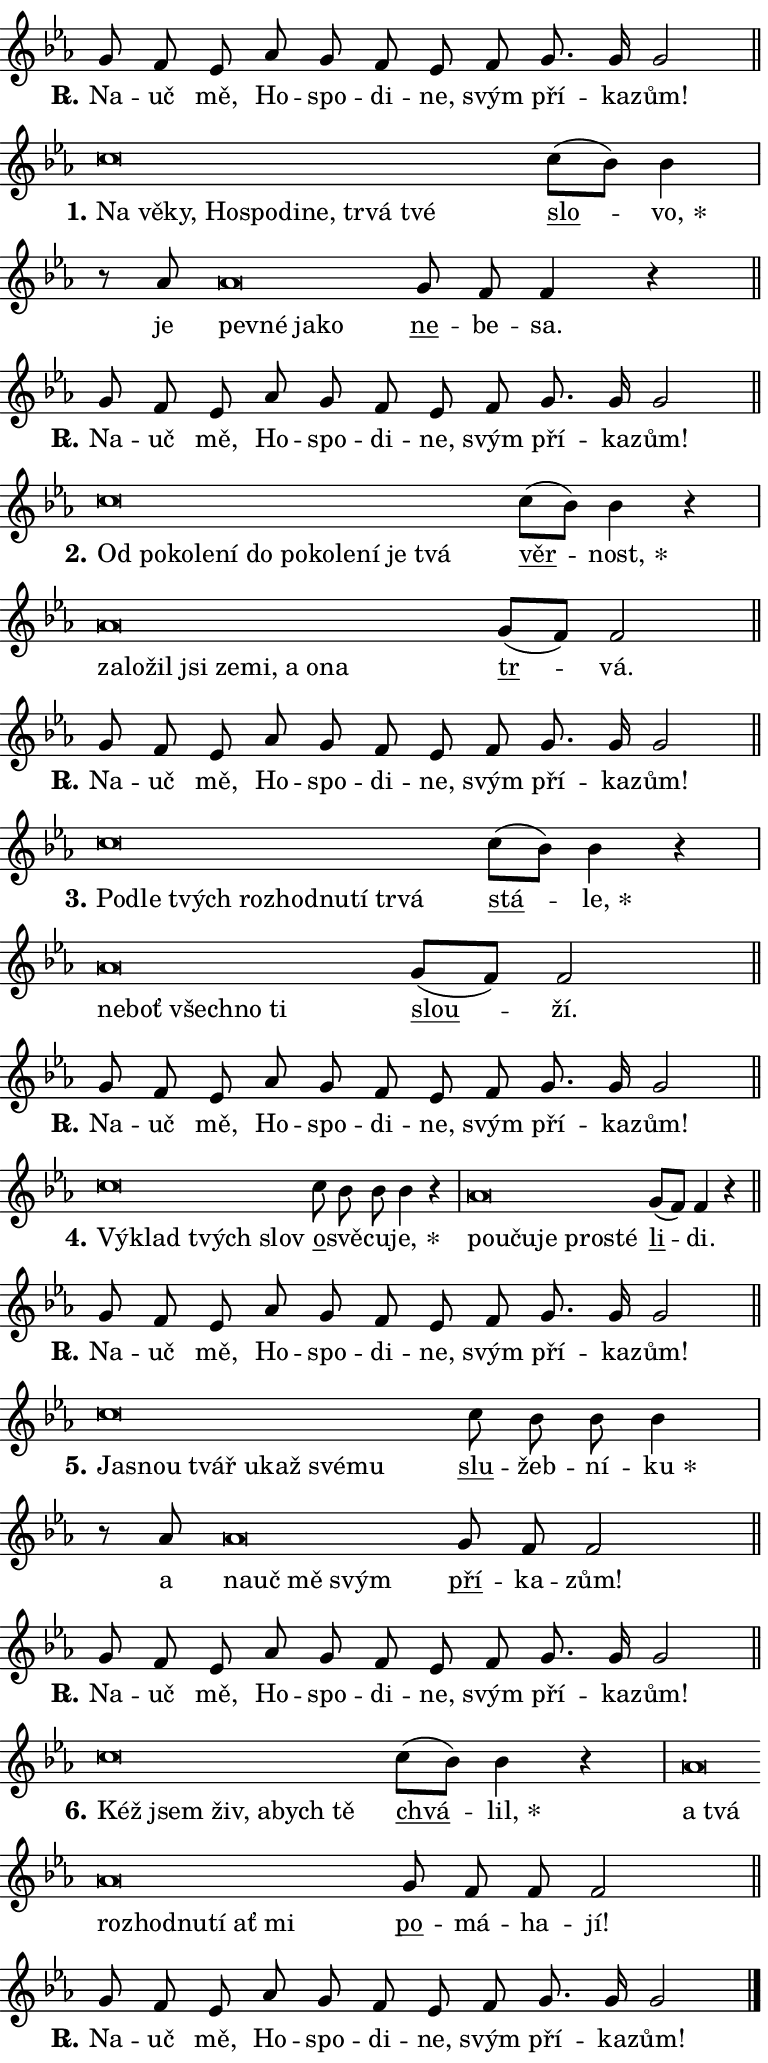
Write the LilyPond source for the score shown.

\version "2.24.0"
\header { tagline = "" }
\paper {
  indent = 0\cm
  top-margin = 0\cm
  right-margin = 0.13\cm % to fit lyric hyphens
  bottom-margin = 0\cm
  left-margin = 0\cm
  paper-width = 13\cm
  page-breaking = #ly:one-page-breaking
  system-system-spacing.basic-distance = #11
  score-system-spacing.basic-distance = #11
  ragged-last = ##f
}


%% Author: Thomas Morley
%% https://lists.gnu.org/archive/html/lilypond-user/2020-05/msg00002.html
#(define (line-position grob)
"Returns position of @var[grob} in current system:
   @code{'start}, if at first time-step
   @code{'end}, if at last time-step
   @code{'middle} otherwise
"
  (let* ((col (ly:item-get-column grob))
         (ln (ly:grob-object col 'left-neighbor))
         (rn (ly:grob-object col 'right-neighbor))
         (col-to-check-left (if (ly:grob? ln) ln col))
         (col-to-check-right (if (ly:grob? rn) rn col))
         (break-dir-left
           (and
             (ly:grob-property col-to-check-left 'non-musical #f)
             (ly:item-break-dir col-to-check-left)))
         (break-dir-right
           (and
             (ly:grob-property col-to-check-right 'non-musical #f)
             (ly:item-break-dir col-to-check-right))))
        (cond ((eqv? 1 break-dir-left) 'start)
              ((eqv? -1 break-dir-right) 'end)
              (else 'middle))))

#(define (tranparent-at-line-position vctor)
  (lambda (grob)
  "Relying on @code{line-position} select the relevant enry from @var{vctor}.
Used to determine transparency,"
    (case (line-position grob)
      ((end) (not (vector-ref vctor 0)))
      ((middle) (not (vector-ref vctor 1)))
      ((start) (not (vector-ref vctor 2))))))

noteHeadBreakVisibility =
#(define-music-function (break-visibility)(vector?)
"Makes @code{NoteHead}s transparent relying on @var{break-visibility}"
#{
  \override NoteHead.transparent =
    #(tranparent-at-line-position break-visibility)
#})

#(define delete-ledgers-for-transparent-note-heads
  (lambda (grob)
    "Reads whether a @code{NoteHead} is transparent.
If so this @code{NoteHead} is removed from @code{'note-heads} from
@var{grob}, which is supposed to be @code{LedgerLineSpanner}.
As a result ledgers are not printed for this @code{NoteHead}"
    (let* ((nhds-array (ly:grob-object grob 'note-heads))
           (nhds-list
             (if (ly:grob-array? nhds-array)
                 (ly:grob-array->list nhds-array)
                 '()))
           ;; Relies on the transparent-property being done before
           ;; Staff.LedgerLineSpanner.after-line-breaking is executed.
           ;; This is fragile ...
           (to-keep
             (remove
               (lambda (nhd)
                 (ly:grob-property nhd 'transparent #f))
               nhds-list)))
      ;; TODO find a better method to iterate over grob-arrays, similiar
      ;; to filter/remove etc for lists
      ;; For now rebuilt from scratch
      (set! (ly:grob-object grob 'note-heads)  '())
      (for-each
        (lambda (nhd)
          (ly:pointer-group-interface::add-grob grob 'note-heads nhd))
        to-keep))))

squashNotes = {
  \override NoteHead.X-extent = #'(-0.2 . 0.2)
  \override NoteHead.Y-extent = #'(-0.75 . 0)
  \override NoteHead.stencil =
    #(lambda (grob)
       (let ((pos (ly:grob-property grob 'staff-position)))
         (begin
           (if (< pos -7) (display "ERROR: Lower brevis then expected\n") (display ""))
           (if (<= pos -6) ly:text-interface::print ly:note-head::print))))
}
unSquashNotes = {
  \revert NoteHead.X-extent
  \revert NoteHead.Y-extent
  \revert NoteHead.stencil
}

hideNotes = \noteHeadBreakVisibility #begin-of-line-visible
unHideNotes = \noteHeadBreakVisibility #all-visible

% work-around for resetting accidentals
% https://lilypond.org/doc/v2.23/Documentation/notation/displaying-rhythms#unmetered-music
cadenzaMeasure = {
  \cadenzaOff
  \partial 1024 s1024
  \cadenzaOn
}

#(define-markup-command (accent layout props text) (markup?)
  "Underline accented syllable"
  (interpret-markup layout props
    #{\markup \override #'(offset . 4.3) \underline { #text }#}))

responsum = \markup \concat {
  "R" \hspace #-1.05 \path #0.1 #'((moveto 0 0.07) (lineto 0.9 0.8)) \hspace #0.05 "."
}

spaceSize = #0.6828661417322834 % exact space size for TeX Gyre Schola

\layout {
  \context {
    \Staff
    \remove "Time_signature_engraver"
    \override LedgerLineSpanner.after-line-breaking = #delete-ledgers-for-transparent-note-heads
  }
  \context {
    \Lyrics {
      \override LyricSpace.minimum-distance = \spaceSize
      \override LyricText.font-name = #"TeX Gyre Schola"
      \override LyricText.font-size = 1
      \override StanzaNumber.font-name = #"TeX Gyre Schola Bold"
      \override StanzaNumber.font-size = 1
    }
  }
  \context {
    \Score 
    \override NoteHead.text =
      #(lambda (grob) 
        (let ((pos (ly:grob-property grob 'staff-position)))
          #{\markup {
            \combine
              \halign #-0.55 \raise #(if (= pos -6) 0 0.5) \override #'(thickness . 2) \draw-line #'(3.2 . 0)
              \musicglyph "noteheads.sM1"
          }#}))
  }
}

% magnetic-lyrics.ily
%
%   written by
%     Jean Abou Samra <jean@abou-samra.fr>
%     Werner Lemberg <wl@gnu.org>
%
%   adapted by
%     Jiri Hon <jiri.hon@gmail.com>
%
% Version 2022-Apr-15

% https://www.mail-archive.com/lilypond-user@gnu.org/msg149350.html

#(define (Left_hyphen_pointer_engraver context)
   "Collect syllable-hyphen-syllable occurrences in lyrics and store
them in properties.  This engraver only looks to the left.  For
example, if the lyrics input is @code{foo -- bar}, it does the
following.

@itemize @bullet
@item
Set the @code{text} property of the @code{LyricHyphen} grob between
@q{foo} and @q{bar} to @code{foo}.

@item
Set the @code{left-hyphen} property of the @code{LyricText} grob with
text @q{foo} to the @code{LyricHyphen} grob between @q{foo} and
@q{bar}.
@end itemize

Use this auxiliary engraver in combination with the
@code{lyric-@/text::@/apply-@/magnetic-@/offset!} hook."
   (let ((hyphen #f)
         (text #f))
     (make-engraver
      (acknowledgers
       ((lyric-syllable-interface engraver grob source-engraver)
        (set! text grob)))
      (end-acknowledgers
       ((lyric-hyphen-interface engraver grob source-engraver)
        ;(when (not (grob::has-interface grob 'lyric-space-interface))
          (set! hyphen grob)));)
      ((stop-translation-timestep engraver)
       (when (and text hyphen)
         (ly:grob-set-object! text 'left-hyphen hyphen))
       (set! text #f)
       (set! hyphen #f)))))

#(define (lyric-text::apply-magnetic-offset! grob)
   "If the space between two syllables is less than the value in
property @code{LyricText@/.details@/.squash-threshold}, move the right
syllable to the left so that it gets concatenated with the left
syllable.

Use this function as a hook for
@code{LyricText@/.after-@/line-@/breaking} if the
@code{Left_@/hyphen_@/pointer_@/engraver} is active."
   (let ((hyphen (ly:grob-object grob 'left-hyphen #f)))
     (when hyphen
       (let ((left-text (ly:spanner-bound hyphen LEFT)))
         (when (grob::has-interface left-text 'lyric-syllable-interface)
           (let* ((common (ly:grob-common-refpoint grob left-text X))
                  (this-x-ext (ly:grob-extent grob common X))
                  (left-x-ext
                   (begin
                     ;; Trigger magnetism for left-text.
                     (ly:grob-property left-text 'after-line-breaking)
                     (ly:grob-extent left-text common X)))
                  ;; `delta` is the gap width between two syllables.
                  (delta (- (interval-start this-x-ext)
                            (interval-end left-x-ext)))
                  (details (ly:grob-property grob 'details))
                  (threshold (assoc-get 'squash-threshold details 0.2)))
             (when (< delta threshold)
               (let* (;; We have to manipulate the input text so that
                      ;; ligatures crossing syllable boundaries are not
                      ;; disabled.  For languages based on the Latin
                      ;; script this is essentially a beautification.
                      ;; However, for non-Western scripts it can be a
                      ;; necessity.
                      (lt (ly:grob-property left-text 'text))
                      (rt (ly:grob-property grob 'text))
                      (is-space (grob::has-interface hyphen 'lyric-space-interface))
                      (space (if is-space " " ""))
                      (extra-delta (if is-space spaceSize 0))
                      ;; Append new syllable.
                      (ltrt-space (if (and (string? lt) (string? rt))
                                (string-append lt space rt)
                                (make-concat-markup (list lt space rt))))
                      ;; Right-align `ltrt` to the right side.
                      (ltrt-space-markup (grob-interpret-markup
                               grob
                               (make-translate-markup
                                (cons (interval-length this-x-ext) 0)
                                (make-right-align-markup ltrt-space)))))
                 (begin
                   ;; Don't print `left-text`.
                   (ly:grob-set-property! left-text 'stencil #f)
                   ;; Set text and stencil (which holds all collected
                   ;; syllables so far) and shift it to the left.
                   (ly:grob-set-property! grob 'text ltrt-space)
                   (ly:grob-set-property! grob 'stencil ltrt-space-markup)
                   (ly:grob-translate-axis! grob (- (- delta extra-delta)) X))))))))))


#(define (lyric-hyphen::displace-bounds-first grob)
   ;; Make very sure this callback isn't triggered too early.
   (let ((left (ly:spanner-bound grob LEFT))
         (right (ly:spanner-bound grob RIGHT)))
     (ly:grob-property left 'after-line-breaking)
     (ly:grob-property right 'after-line-breaking)
     (ly:lyric-hyphen::print grob)))

squashThreshold = #0.4

\layout {
  \context {
    \Lyrics
    \consists #Left_hyphen_pointer_engraver
    \override LyricText.after-line-breaking =
      #lyric-text::apply-magnetic-offset!
    \override LyricHyphen.stencil = #lyric-hyphen::displace-bounds-first
    \override LyricText.details.squash-threshold = \squashThreshold
    \override LyricHyphen.minimum-distance = 0
    \override LyricHyphen.minimum-length = \squashThreshold
  }
}

squashText = \override LyricText.details.squash-threshold = 9999
unSquashText = \override LyricText.details.squash-threshold = \squashThreshold

leftText = \override LyricText.self-alignment-X = #LEFT
unLeftText = \revert LyricText.self-alignment-X

starOffset = #(lambda (grob) 
                (let ((x_offset (ly:self-alignment-interface::aligned-on-x-parent grob)))
                  (if (= x_offset 0) 0 (+ x_offset 1.2))))

star = #(define-music-function (syllable)(string?)
"Append star separator at the end of a syllable"
#{
  \once \override LyricText.X-offset = #starOffset
  \lyricmode { \markup {
    #syllable
    \override #'((font-name . "TeX Gyre Schola Bold")) \hspace #0.2 \lower #0.65 \larger "*"
  } }
#})

starAccent = #(define-music-function (syllable)(string?)
"Append star separator at the end of a syllable and make accent"
#{
  \once \override LyricText.X-offset = #starOffset
  \lyricmode { \markup {
    \accent #syllable
    \override #'((font-name . "TeX Gyre Schola Bold")) \hspace #0.2 \lower #0.65 \larger "*"
  } }
#})

breath = #(define-music-function (syllable)(string?)
"Append breathing indicator at the end of a syllable"
#{
  \lyricmode { \markup { #syllable "+" } }
#})

optionalBreath = #(define-music-function (syllable)(string?)
"Append optional breathing indicator at the end of a syllable"
#{
  \lyricmode { \markup { #syllable "(+)" } }
#})


\score {
    <<
        \new Voice = "melody" { \cadenzaOn \key es \major \relative { g'8 f es as g f \bar "" es f g8. g16 g2 \cadenzaMeasure \bar "||" \break } }
        \new Lyrics \lyricsto "melody" { \lyricmode { \set stanza = \responsum
Na -- uč mě, Ho -- spo -- di -- ne, svým pří -- ka -- zům! } }
    >>
    \layout {}
}

\score {
    <<
        \new Voice = "melody" { \cadenzaOn \key es \major \relative { \squashNotes c''\breve*1/16 \hideNotes \breve*1/16 \bar "" \breve*1/16 \bar "" \breve*1/16 \bar "" \breve*1/16 \bar "" \breve*1/16 \bar "" \breve*1/16 \bar "" \breve*1/16 \bar "" \breve*1/16 \breve*1/16 \bar "" \unHideNotes \unSquashNotes \bar "" c8[( bes)] bes4 \cadenzaMeasure \bar "|" r8 as8 \squashNotes as\breve*1/16 \hideNotes \breve*1/16 \bar "" \breve*1/16 \breve*1/16 \bar "" \unHideNotes \unSquashNotes \bar "" g8 f f4 r \cadenzaMeasure \bar "||" \break } }
        \new Lyrics \lyricsto "melody" { \lyricmode { \set stanza = "1."
\leftText Na \squashText vě -- ky, Ho -- spo -- di -- ne, tr -- vá tvé \unLeftText \unSquashText \markup \accent slo -- \star vo, je \leftText pev -- \squashText né ja -- ko \unLeftText \unSquashText \markup \accent ne -- be -- sa. } }
    >>
    \layout {}
}

\score {
    <<
        \new Voice = "melody" { \cadenzaOn \key es \major \relative { g'8 f es as g f \bar "" es f g8. g16 g2 \cadenzaMeasure \bar "||" \break } }
        \new Lyrics \lyricsto "melody" { \lyricmode { \set stanza = \responsum
Na -- uč mě, Ho -- spo -- di -- ne, svým pří -- ka -- zům! } }
    >>
    \layout {}
}

\score {
    <<
        \new Voice = "melody" { \cadenzaOn \key es \major \relative { \squashNotes c''\breve*1/16 \hideNotes \breve*1/16 \bar "" \breve*1/16 \bar "" \breve*1/16 \bar "" \breve*1/16 \bar "" \breve*1/16 \bar "" \breve*1/16 \bar "" \breve*1/16 \bar "" \breve*1/16 \bar "" \breve*1/16 \bar "" \breve*1/16 \breve*1/16 \bar "" \unHideNotes \unSquashNotes \bar "" c8[( bes)] bes4 r \cadenzaMeasure \bar "|" \squashNotes as\breve*1/16 \hideNotes \breve*1/16 \bar "" \breve*1/16 \bar "" \breve*1/16 \bar "" \breve*1/16 \bar "" \breve*1/16 \bar "" \breve*1/16 \bar "" \breve*1/16 \breve*1/16 \bar "" \unHideNotes \unSquashNotes \bar "" g8[( f)] f2 \cadenzaMeasure \bar "||" \break } }
        \new Lyrics \lyricsto "melody" { \lyricmode { \set stanza = "2."
\leftText Od \squashText po -- ko -- le -- ní do po -- ko -- le -- ní je tvá \unLeftText \unSquashText \markup \accent věr -- \star nost, \leftText za -- \squashText lo -- žil jsi ze -- mi, a o -- na \unLeftText \unSquashText \markup \accent tr -- vá. } }
    >>
    \layout {}
}

\score {
    <<
        \new Voice = "melody" { \cadenzaOn \key es \major \relative { g'8 f es as g f \bar "" es f g8. g16 g2 \cadenzaMeasure \bar "||" \break } }
        \new Lyrics \lyricsto "melody" { \lyricmode { \set stanza = \responsum
Na -- uč mě, Ho -- spo -- di -- ne, svým pří -- ka -- zům! } }
    >>
    \layout {}
}

\score {
    <<
        \new Voice = "melody" { \cadenzaOn \key es \major \relative { \squashNotes c''\breve*1/16 \hideNotes \breve*1/16 \bar "" \breve*1/16 \bar "" \breve*1/16 \bar "" \breve*1/16 \bar "" \breve*1/16 \bar "" \breve*1/16 \bar "" \breve*1/16 \breve*1/16 \bar "" \unHideNotes \unSquashNotes \bar "" c8[( bes)] bes4 r \cadenzaMeasure \bar "|" \squashNotes as\breve*1/16 \hideNotes \breve*1/16 \bar "" \breve*1/16 \bar "" \breve*1/16 \breve*1/16 \bar "" \unHideNotes \unSquashNotes \bar "" g8[( f)] f2 \cadenzaMeasure \bar "||" \break } }
        \new Lyrics \lyricsto "melody" { \lyricmode { \set stanza = "3."
\leftText Po -- \squashText dle tvých roz -- hod -- nu -- tí tr -- vá \unLeftText \unSquashText \markup \accent stá -- \star le, \leftText ne -- \squashText boť všech -- no ti \unLeftText \unSquashText \markup \accent slou -- ží. } }
    >>
    \layout {}
}

\score {
    <<
        \new Voice = "melody" { \cadenzaOn \key es \major \relative { g'8 f es as g f \bar "" es f g8. g16 g2 \cadenzaMeasure \bar "||" \break } }
        \new Lyrics \lyricsto "melody" { \lyricmode { \set stanza = \responsum
Na -- uč mě, Ho -- spo -- di -- ne, svým pří -- ka -- zům! } }
    >>
    \layout {}
}

\score {
    <<
        \new Voice = "melody" { \cadenzaOn \key es \major \relative { \squashNotes c''\breve*1/16 \hideNotes \breve*1/16 \bar "" \breve*1/16 \breve*1/16 \bar "" \unHideNotes \unSquashNotes \bar "" c8 bes bes bes4 r \cadenzaMeasure \bar "|" \squashNotes as\breve*1/16 \hideNotes \breve*1/16 \bar "" \breve*1/16 \bar "" \breve*1/16 \bar "" \breve*1/16 \breve*1/16 \bar "" \unHideNotes \unSquashNotes \bar "" g8[( f)] f4 r \cadenzaMeasure \bar "||" \break } }
        \new Lyrics \lyricsto "melody" { \lyricmode { \set stanza = "4."
\leftText Vý -- \squashText klad tvých slov \unLeftText \unSquashText \markup \accent o -- svě -- cu -- \star je, \leftText po -- \squashText u -- ču -- je pro -- sté \unLeftText \unSquashText \markup \accent li -- di. } }
    >>
    \layout {}
}

\score {
    <<
        \new Voice = "melody" { \cadenzaOn \key es \major \relative { g'8 f es as g f \bar "" es f g8. g16 g2 \cadenzaMeasure \bar "||" \break } }
        \new Lyrics \lyricsto "melody" { \lyricmode { \set stanza = \responsum
Na -- uč mě, Ho -- spo -- di -- ne, svým pří -- ka -- zům! } }
    >>
    \layout {}
}

\score {
    <<
        \new Voice = "melody" { \cadenzaOn \key es \major \relative { \squashNotes c''\breve*1/16 \hideNotes \breve*1/16 \bar "" \breve*1/16 \bar "" \breve*1/16 \bar "" \breve*1/16 \bar "" \breve*1/16 \breve*1/16 \bar "" \unHideNotes \unSquashNotes \bar "" c8 bes bes bes4 \cadenzaMeasure \bar "|" r8 as8 \squashNotes as\breve*1/16 \hideNotes \breve*1/16 \bar "" \breve*1/16 \breve*1/16 \bar "" \unHideNotes \unSquashNotes \bar "" g8 f f2 \cadenzaMeasure \bar "||" \break } }
        \new Lyrics \lyricsto "melody" { \lyricmode { \set stanza = "5."
\leftText Ja -- \squashText snou tvář u -- kaž své -- mu \unLeftText \unSquashText \markup \accent slu -- žeb -- ní -- \star ku a \leftText na -- \squashText uč mě svým \unLeftText \unSquashText \markup \accent pří -- ka -- zům! } }
    >>
    \layout {}
}

\score {
    <<
        \new Voice = "melody" { \cadenzaOn \key es \major \relative { g'8 f es as g f \bar "" es f g8. g16 g2 \cadenzaMeasure \bar "||" \break } }
        \new Lyrics \lyricsto "melody" { \lyricmode { \set stanza = \responsum
Na -- uč mě, Ho -- spo -- di -- ne, svým pří -- ka -- zům! } }
    >>
    \layout {}
}

\score {
    <<
        \new Voice = "melody" { \cadenzaOn \key es \major \relative { \squashNotes c''\breve*1/16 \hideNotes \breve*1/16 \bar "" \breve*1/16 \bar "" \breve*1/16 \bar "" \breve*1/16 \breve*1/16 \bar "" \unHideNotes \unSquashNotes \bar "" c8[( bes)] bes4 r \cadenzaMeasure \bar "|" \squashNotes as\breve*1/16 \hideNotes \breve*1/16 \bar "" \breve*1/16 \bar "" \breve*1/16 \bar "" \breve*1/16 \bar "" \breve*1/16 \bar "" \breve*1/16 \breve*1/16 \bar "" \unHideNotes \unSquashNotes \bar "" g8 f f f2 \cadenzaMeasure \bar "||" \break } }
        \new Lyrics \lyricsto "melody" { \lyricmode { \set stanza = "6."
\leftText Kéž \squashText jsem živ, a -- bych tě \unLeftText \unSquashText \markup \accent chvá -- \star lil, \leftText a \squashText tvá roz -- hod -- nu -- tí ať mi \unLeftText \unSquashText \markup \accent po -- má -- ha -- jí! } }
    >>
    \layout {}
}

\score {
    <<
        \new Voice = "melody" { \cadenzaOn \key es \major \relative { g'8 f es as g f \bar "" es f g8. g16 g2 \cadenzaMeasure \bar "||" \break } \bar "|." }
        \new Lyrics \lyricsto "melody" { \lyricmode { \set stanza = \responsum
Na -- uč mě, Ho -- spo -- di -- ne, svým pří -- ka -- zům! } }
    >>
    \layout {}
}
